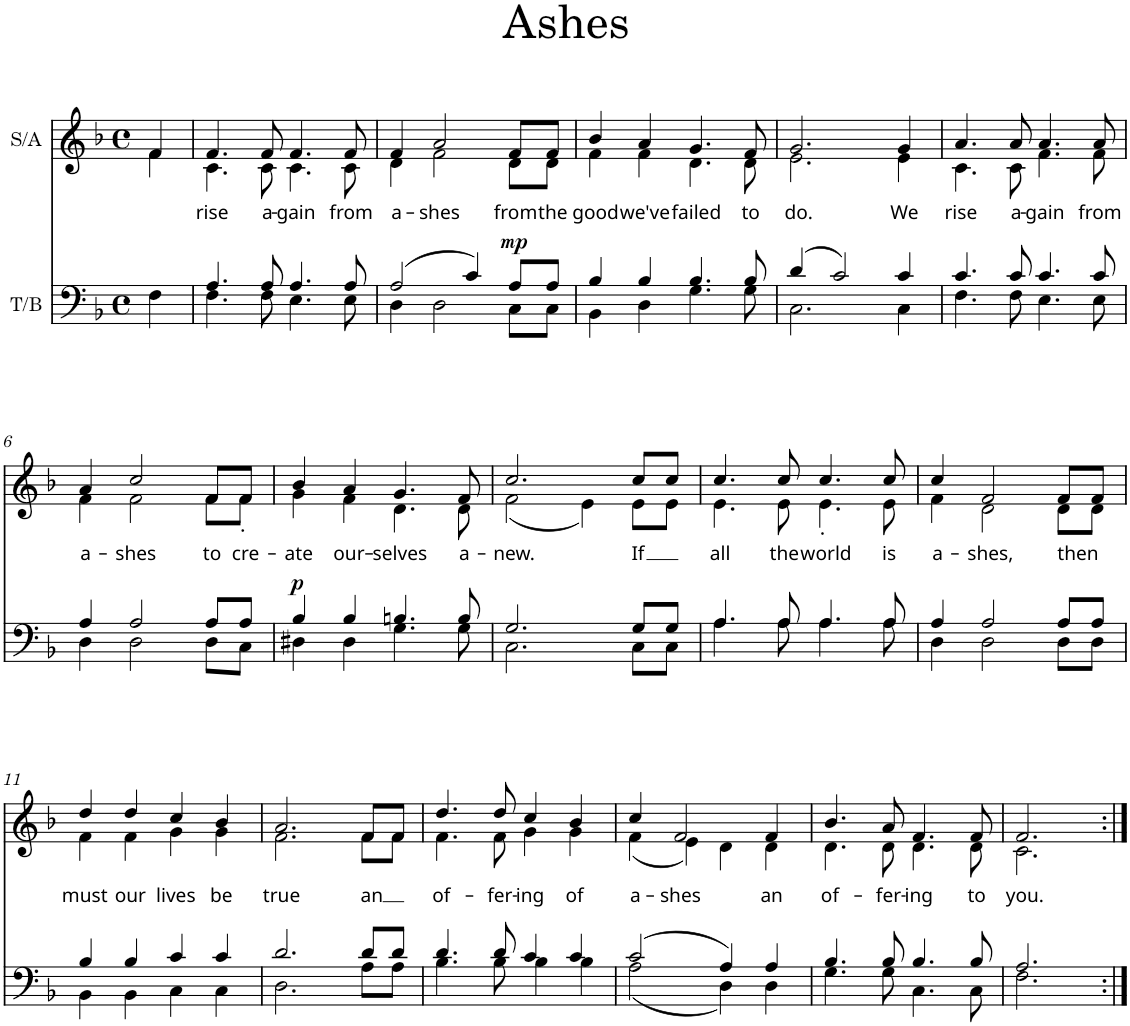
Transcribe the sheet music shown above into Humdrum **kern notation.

**kern	**dynam	**kern	**text
*part2	*part2	*part1	*part1
*staff2	*staff2	*staff1	*staff1
*I"T/B	*	*I"S/A	*
*clefF4	*	*clefG2	*
*k[b-]	*	*k[b-]	*
*M4/4	*	*M4/4	*
*met(c)	*	*met(c)	*
=	=	=	=
*	*	*^	*
4F\	.	4f/	4f\	.
=1	=1	=1	=1	=1
*^	*	*	*	*
!	!	!	!	!	!LO:LY:b
4.A/	4.F\	.	4.f/	4.c\	rise
!	!	!	!	!	!LO:LY:b
8A/	8F\	.	8f/	8c\	a-
!	!	!	!	!	!LO:LY:b
4.A/	4.E\	.	4.f/	4.c\	-gain
!	!	!	!	!	!LO:LY:b
8A/	8E\	.	8f/	8c\	from
=2	=2	=2	=2	=2	=2
!	!	!	!	!	!LO:LY:b
(>2A/	4D\	.	4f/	4d\	a-
!	!	!	!	!	!LO:LY:b
.	2D\	.	2a/	2f\	-shes
4c/)	.	.	.	.	.
!	!	!LO:DY:a	!	!	!LO:LY:b
8A/L	8C\L	mp	8f/L	8d\L	from
!	!	!	!	!	!LO:LY:b
8A/J	8C\J	.	8f/J	8d\J	the
=3	=3	=3	=3	=3	=3
!	!	!	!	!	!LO:LY:b
4B-/	4BB-\	.	4b-/	4f\	good
!	!	!	!	!	!LO:LY:b
4B-/	4D\	.	4a/	4f\	we've
!	!	!	!	!	!LO:LY:b
4.B-/	4.G\	.	4.g/	4.d\	failed
!	!	!	!	!	!LO:LY:b
8B-/	8G\	.	8f/	8d\	to
=4	=4	=4	=4	=4	=4
!	!	!	!	!	!LO:LY:b
(>4d/	2.C\	.	2.g/	2.e\	do.
2c/)	.	.	.	.	.
!	!	!	!	!	!LO:LY:b
4c/	4C\	.	4g/	4e\	We
=5	=5	=5	=5	=5	=5
!	!	!	!	!	!LO:LY:b
4.c/	4.F\	.	4.a/	4.c\	rise
!	!	!	!	!	!LO:LY:b
8c/	8F\	.	8a/	8c\	a-
!	!	!	!	!	!LO:LY:b
4.c/	4.E\	.	4.a/	4.f\	-gain
!	!	!	!	!	!LO:LY:b
8c/	8E\	.	8a/	8f\	from
!!LO:LB:g=z	!!
=6	=6	=6	=6	=6	=6
!	!	!	!	!	!LO:LY:b
4A/	4D\	.	4a/	4f\	a-
!	!	!	!	!	!LO:LY:b
2A/	2D\	.	2cc/	2f\	-shes
!	!	!	!	!	!LO:LY:b
8A/L	8D\L	.	8f/L	8f\L	to
!	!	!	!	!	!LO:LY:b
8A/J	8C\J	.	8f/J	8f'\J	cre-
=7	=7	=7	=7	=7	=7
!	!	!LO:DY:a	!	!	!LO:LY:b
4B-/	4D#X\	p	4b-/	4g\	-ate
!	!	!	!	!	!LO:LY:b
4B-/	4D#\	.	4a/	4f\	our-
!	!	!	!	!	!LO:LY:b
4.Bn/	4.G\	.	4.g/	4.d\	-selves
!	!	!	!	!	!LO:LY:b
8B/	8G\	.	8f/	8d\	a-
=8	=8	=8	=8	=8	=8
!	!	!	!	!	!LO:LY:b
2.G/	2.C\	.	2.cc/	(<2f\	-new.
.	.	.	.	4e\)	.
!	!	!	!	!	!LO:LY:b
8G/L	8C\L	.	8cc/L	8e\L	If
8G/J	8C\J	.	8cc/J	8e\J	.
=9	=9	=9	=9	=9	=9
!	!	!	!	!	!LO:LY:b
4.A/	4.A\	.	4.cc/	4.e\	all
!	!	!	!	!	!LO:LY:b
8A/	8A\	.	8cc/	8e\	the
!	!	!	!	!	!LO:LY:b
4.A/	4.A\	.	4.cc/	4.e'\	world
!	!	!	!	!	!LO:LY:b
8A/	8A\	.	8cc/	8e\	is
=10	=10	=10	=10	=10	=10
!	!	!	!	!	!LO:LY:b
4A/	4D\	.	4cc/	4f\	a-
!	!	!	!	!	!LO:LY:b
2A/	2D\	.	2f/	2d\	-shes,
!	!	!	!	!	!LO:LY:b
8A/L	8D\L	.	8f/L	8d\L	then
8A/J	8D\J	.	8f/J	8d\J	.
!!LO:LB:g=z	!!
=11	=11	=11	=11	=11	=11
!	!	!	!	!	!LO:LY:b
4B-/	4BB-\	.	4dd/	4f\	must
!	!	!	!	!	!LO:LY:b
4B-/	4BB-\	.	4dd/	4f\	our
!	!	!	!	!	!LO:LY:b
4c/	4C\	.	4cc/	4g\	lives
!	!	!	!	!	!LO:LY:b
4c/	4C\	.	4b-/	4g\	be
=12	=12	=12	=12	=12	=12
!	!	!	!	!	!LO:LY:b
2.d/	2.D\	.	2.a/	2.f\	true
!	!	!	!	!	!LO:LY:b
8d/L	8A\L	.	8f/L	8f\L	an
8d/J	8A\J	.	8f/J	8f\J	.
=13	=13	=13	=13	=13	=13
!	!	!	!	!	!LO:LY:b
4.d/	4.B-\	.	4.dd/	4.f\	of-
!	!	!	!	!	!LO:LY:b
8d/	8B-\	.	8dd/	8f\	-fer-
!	!	!	!	!	!LO:LY:b
4c/	4B-\	.	4cc/	4g\	-ing
!	!	!	!	!	!LO:LY:b
4c/	4B-\	.	4b-/	4g\	of
=14	=14	=14	=14	=14	=14
!	!	!	!	!	!LO:LY:b
(>2c/	(<2A\	.	4cc/	(<4f\	a-
!	!	!	!	!	!LO:LY:b
.	.	.	2f/	4e\)	-shes
4A/)	4D\)	.	.	4d\	.
!	!	!	!	!	!LO:LY:b
4A/	4D\	.	4f/	4d\	an
=15	=15	=15	=15	=15	=15
!	!	!	!	!	!LO:LY:b
4.B-/	4.G\	.	4.b-/	4.d\	of-
!	!	!	!	!	!LO:LY:b
8B-/	8G\	.	8a/	8d\	-fer-
!	!	!	!	!	!LO:LY:b
4.B-/	4.C\	.	4.f/	4.d\	-ing
!	!	!	!	!	!LO:LY:b
8B-/	8C\	.	8f/	8d\	to
=16	=16	=16	=16	=16	=16
!	!	!	!	!	!LO:LY:b
2.A/	2.F\	.	2.f/	2.c\	you.
*v	*v	*	*	*	*
*	*	*v	*v	*
=:|!	=:|!	=:|!	=:|!
*-	*-	*-	*-
